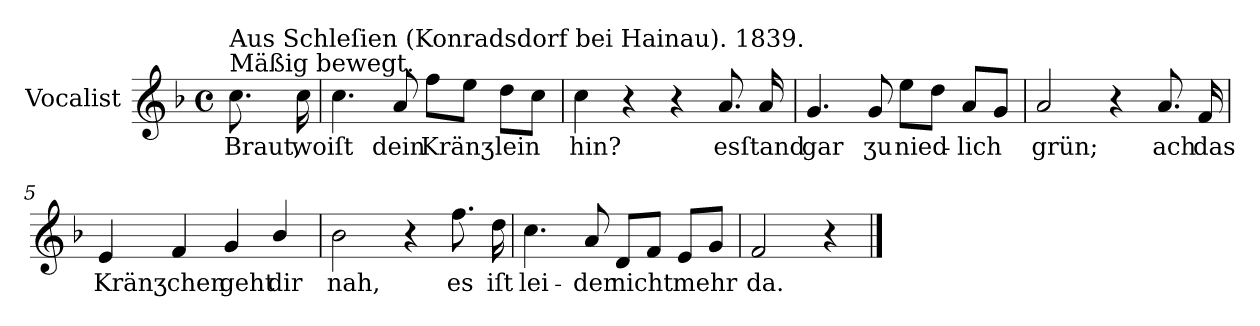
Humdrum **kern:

**kern	**text
*part1	*part1
*staff1	*staff1
*I"Vocalist	*
*k[b-]	*
*F:	*
*M4/4	*
*met(c)	*
=	=
!LO:TX:a:t=Mäßig bewegt.	!
!LO:TX:a:t=Aus Schleſien (Konradsdorf bei Hainau). 1839.	!
8.cc	Braut,
16cc	wo
=1	=1
4.cc	iſt
8a	dein
8ffL	Kränʒ-
8eeJ	.
8ddL	-lein
8ccJ	.
=2	=2
4cc	hin?
4r	.
4r	.
8.a	es
16a	ſtand
=3	=3
4.g	gar
8g	ʒu
8eeL	nied-
8ddJ	.
8aL	-lich
8gJ	.
=4	=4
2a	grün;
4r	.
8.a	ach
16f	das
=5	=5
4e	Kränʒ-
4f	-chen
4g	geht
4b-/	dir
=6	=6
2b-	nah,
4r	.
8.ff	es
16dd	iſt
=7	=7
4.cc	lei-
8a	-der
8dL	nicht
8fJ	.
8eL	mehr
8gJ	.
=8	=8
2f	da.
4r	.
==	==
*-	*-
